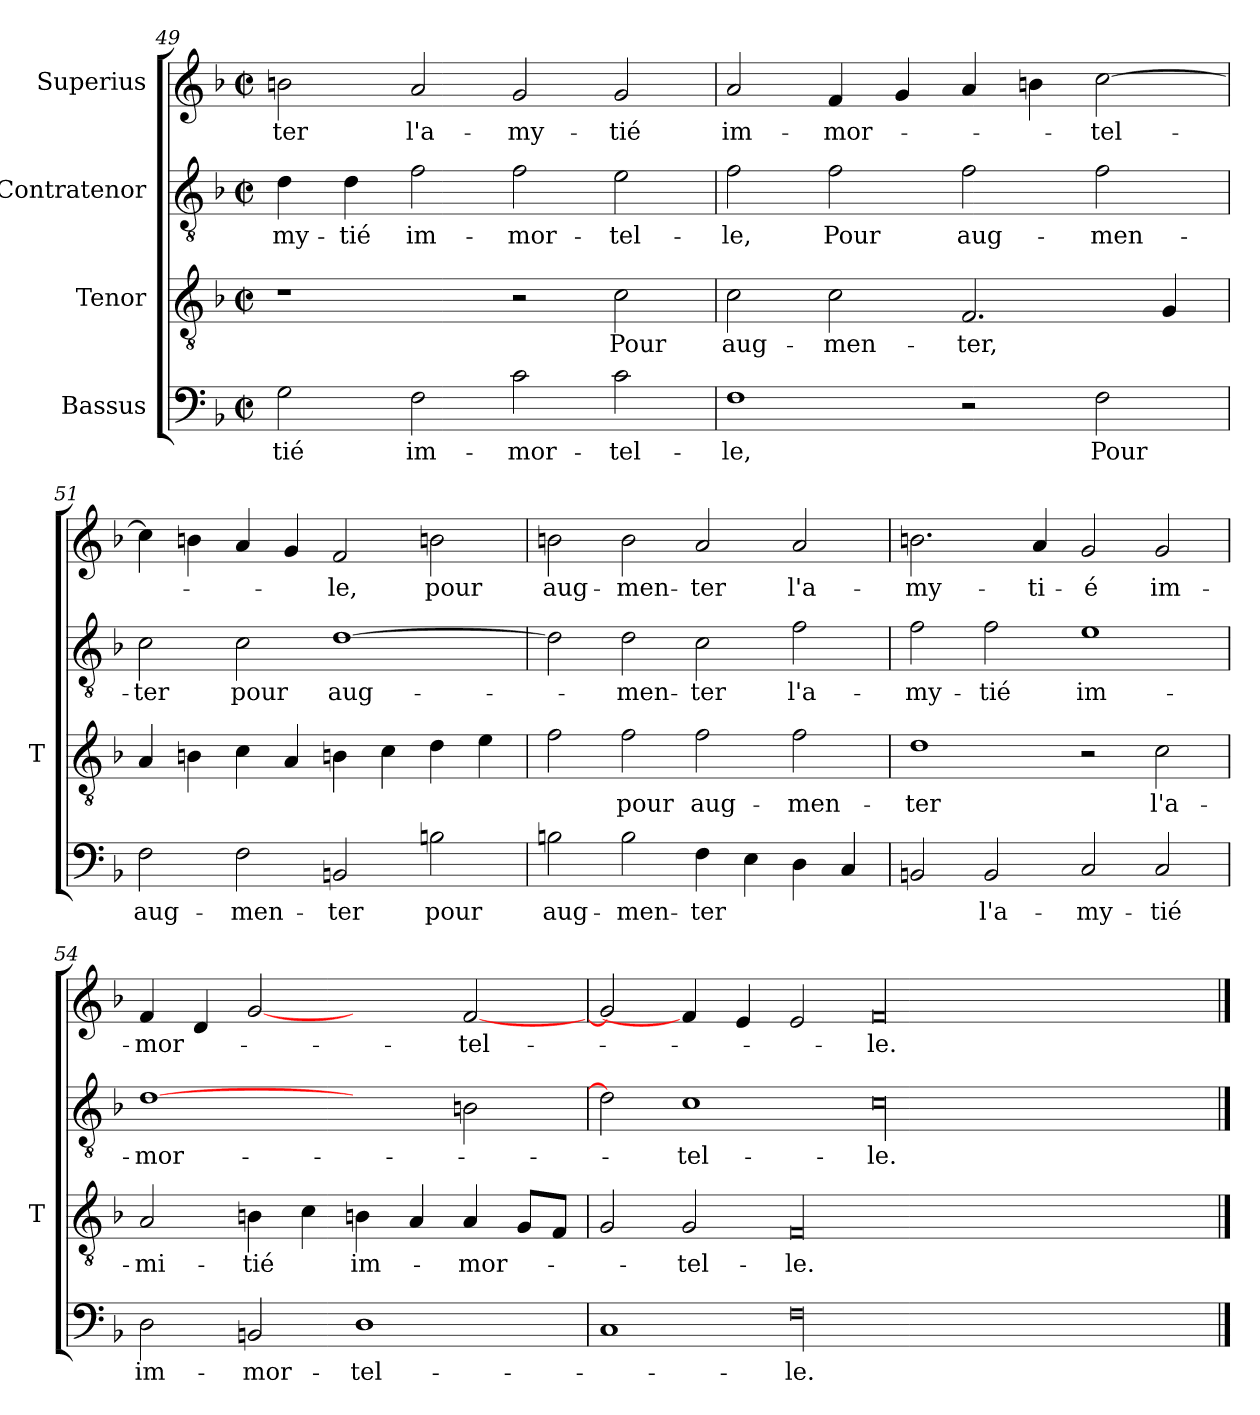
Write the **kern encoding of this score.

**kern	**text	**kern	**text	**kern	**text	**kern	**text
*part4	*part4	*part3	*part3	*part2	*part2	*part1	*part1
*staff4	*staff4	*staff3	*staff3	*staff2	*staff2	*staff1	*staff1
*I"Bassus	*	*I"Tenor	*	*I"Contratenor	*	*I"Superius	*
*	*	*I'T	*	*	*	*	*
*clefF4	*	*clefGv2	*	*clefGv2	*	*clefG2	*
*k[b-]	*	*k[b-]	*	*k[b-]	*	*k[b-]	*
*F:	*	*F:	*	*F:	*	*F:	*
*M2/2	*	*M2/2	*	*M2/2	*	*M2/2	*
*met(c|)	*	*met(c|)	*	*met(c|)	*	*met(c|)	*
=49	=49	=49	=49	=49	=49	=49	=49
2G	-tié	1r	.	4d	my-	2bn	-ter
.	.	.	.	4d	-tié	.	.
2F	im-	.	.	2f	im-	2a	l'a-
2c	mor-	2r	.	2f	mor-	2g	my-
2c	tel-	2c	-Pour	2e	tel-	2g	-tié
=50	=50	=50	=50	=50	=50	=50	=50
1F	-le,	2c	aug-	2f	-le,	2a	im-
.	.	2c	men-	2f	-Pour	4f	mor-
.	.	.	.	.	.	4g	.
2r	.	2.F	-ter,	2f	aug-	4a	.
.	.	.	.	.	.	4bn	.
2F	-Pour	.	.	2f	men-	[2cc	tel-
.	.	4G	.	.	.	.	.
=51	=51	=51	=51	=51	=51	=51	=51
2F	aug-	4A	.	2c	-ter	4cc]	.
.	.	4Bn	.	.	.	4bn	.
2F	men-	4c	.	2c	-pour	4a	.
.	.	4A	.	.	.	4g	.
2BBn	-ter	4Bn	.	[1d	aug-	2f	-le,
.	.	4c	.	.	.	.	.
2Bn	-pour	4d	.	.	.	2bn	-pour
.	.	4e	.	.	.	.	.
!!LO:PB:g=z
=52	=52	=52	=52	=52	=52	=52	=52
2Bn	aug-	2f	.	2d]	.	2bn	aug-
2B	men-	2f	-pour	2d	men-	2b	men-
4F	-ter	2f	aug-	2c	-ter	2a	-ter
4E	.	.	.	.	.	.	.
4D	.	2f	men-	2f	l'a-	2a	l'a-
4C	.	.	.	.	.	.	.
=53	=53	=53	=53	=53	=53	=53	=53
2BBn	.	1d	-ter	2f	my-	2.bn	my-
2BB	l'a-	.	.	2f	-tié	.	.
.	.	.	.	.	.	4a	ti-
2C	my-	2r	.	1e	im-	2g	-é
2C	-tié	2c	l'a-	.	.	2g	im-
=54	=54	=54	=54	=54	=54	=54	=54
2D	im-	2A	mi-	[1d	mor-	4f	mor-
.	.	.	.	.	.	4d	.
2BBn	mor-	4Bn	-tié	.	.	[2g	.
.	.	4c	.	.	.	.	.
1D	tel-	4Bn	im-	2ryy	.	2ryy	.
.	.	4A	.	.	.	.	.
.	.	4A	mor-	2Bn	.	[2f	tel-
.	.	8GL	.	.	.	.	.
.	.	8FJ	.	.	.	.	.
=55	=55	=55	=55	=55	=55	=55	=55
1C	.	2G	.	2d]	.	2g]	.
.	.	2G	tel-	1c	tel-	4f]	.
.	.	.	.	.	.	4e	.
00F	-le.	00F	-le.	.	.	2e	.
.	.	.	.	00c	-le.	00f	-le.
2ryy	.	2ryy	.	.	.	.	.
==	==	==	==	==	==	==	==
*-	*-	*-	*-	*-	*-	*-	*-
